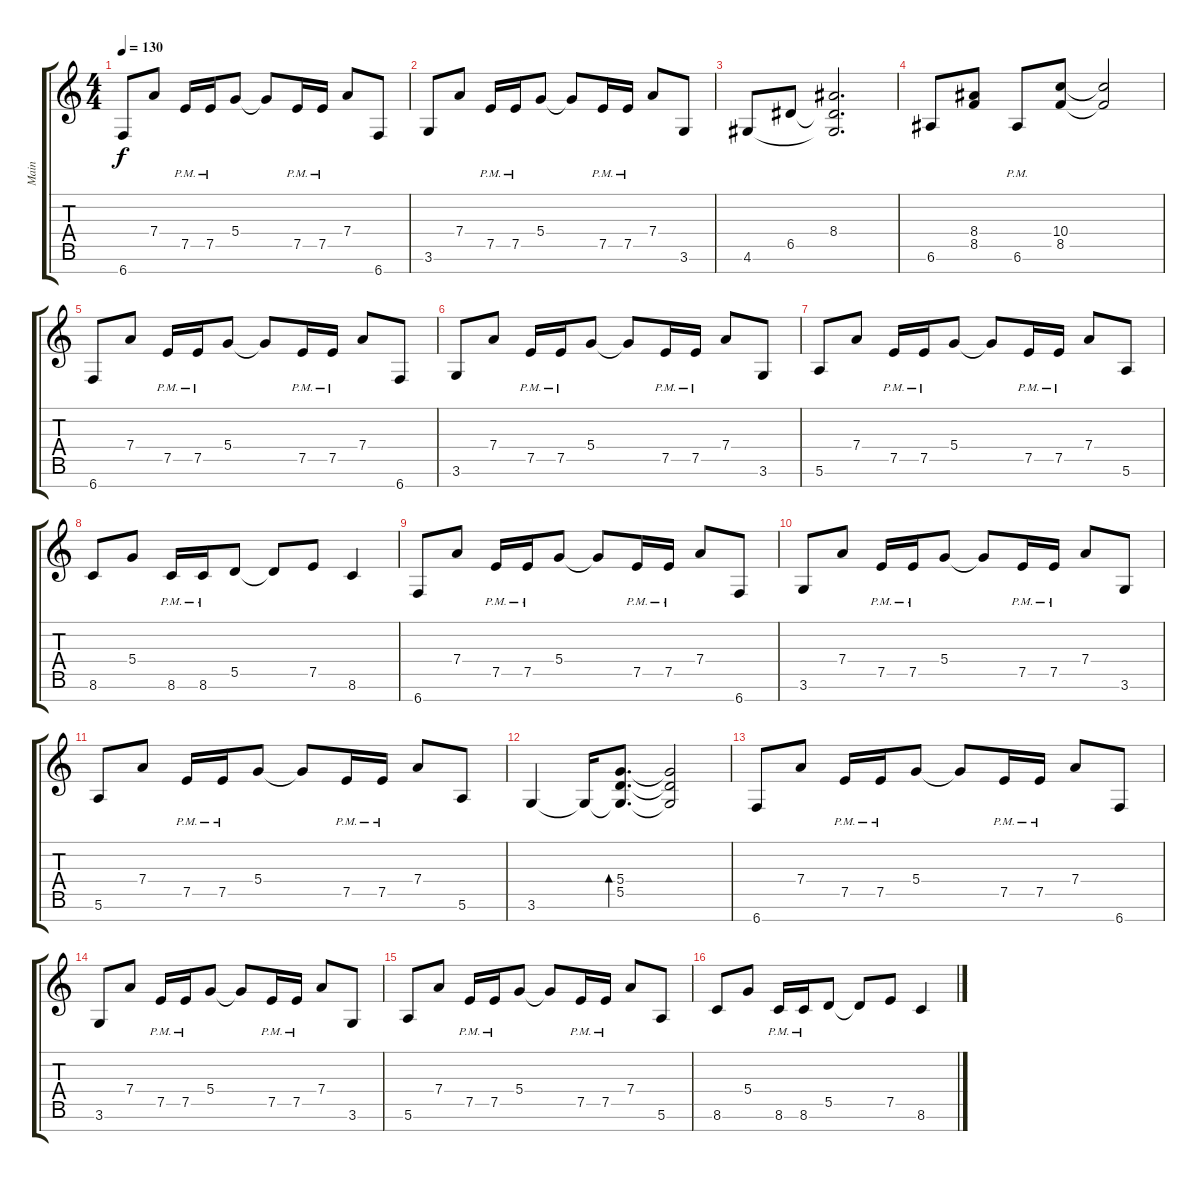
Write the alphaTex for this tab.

\track ("Main" "Main") {instrument distortionguitar}
\staff {score tabs}
\tuning (E4 B3 G3 D3 A2 E2 B1) {hide}
\ts (4 4)
\tempo 130
\clef g2
\ks c
6.7.8{dy f} 7.4.8 7.5{pm}.16 7.5{pm}.16 5.4.8 5.4{t}.8 7.5{pm}.16 7.5{pm}.16 7.4.8 6.7.8 |
3.6.8 7.4.8 7.5{pm}.16 7.5{pm}.16 5.4.8 5.4{t}.8 7.5{pm}.16 7.5{pm}.16 7.4.8 3.6.8 |
4.6.8 6.5.8 (8.4 6.5{t} 4.6{t}).2{d} |
6.6.8 (8.4 8.5).8 6.6{pm}.8 (10.4 8.5).8 (10.4{t} 8.5{t}).2 |
6.7.8 7.4.8 7.5{pm}.16 7.5{pm}.16 5.4.8 5.4{t}.8 7.5{pm}.16 7.5{pm}.16 7.4.8 6.7.8 |
3.6.8 7.4.8 7.5{pm}.16 7.5{pm}.16 5.4.8 5.4{t}.8 7.5{pm}.16 7.5{pm}.16 7.4.8 3.6.8 |
5.6.8 7.4.8 7.5{pm}.16 7.5{pm}.16 5.4.8 5.4{t}.8 7.5{pm}.16 7.5{pm}.16 7.4.8 5.6.8 |
8.6.8 5.4.8 8.6{pm}.16 8.6{pm}.16 5.5.8 5.5{t}.8 7.5.8 8.6.4 |
6.7.8 7.4.8 7.5{pm}.16 7.5{pm}.16 5.4.8 5.4{t}.8 7.5{pm}.16 7.5{pm}.16 7.4.8 6.7.8 |
3.6.8 7.4.8 7.5{pm}.16 7.5{pm}.16 5.4.8 5.4{t}.8 7.5{pm}.16 7.5{pm}.16 7.4.8 3.6.8 |
5.6.8 7.4.8 7.5{pm}.16 7.5{pm}.16 5.4.8 5.4{t}.8 7.5{pm}.16 7.5{pm}.16 7.4.8 5.6.8 |
3.6.4 3.6{t}.16 (5.4 5.5 3.6{t}).8{d bd 240} (5.4{t} 5.5{t} 3.6{t}).2 |
6.7.8 7.4.8 7.5{pm}.16 7.5{pm}.16 5.4.8 5.4{t}.8 7.5{pm}.16 7.5{pm}.16 7.4.8 6.7.8 |
3.6.8 7.4.8 7.5{pm}.16 7.5{pm}.16 5.4.8 5.4{t}.8 7.5{pm}.16 7.5{pm}.16 7.4.8 3.6.8 |
5.6.8 7.4.8 7.5{pm}.16 7.5{pm}.16 5.4.8 5.4{t}.8 7.5{pm}.16 7.5{pm}.16 7.4.8 5.6.8 |
8.6.8 5.4.8 8.6{pm}.16 8.6{pm}.16 5.5.8 5.5{t}.8 7.5.8 8.6.4
